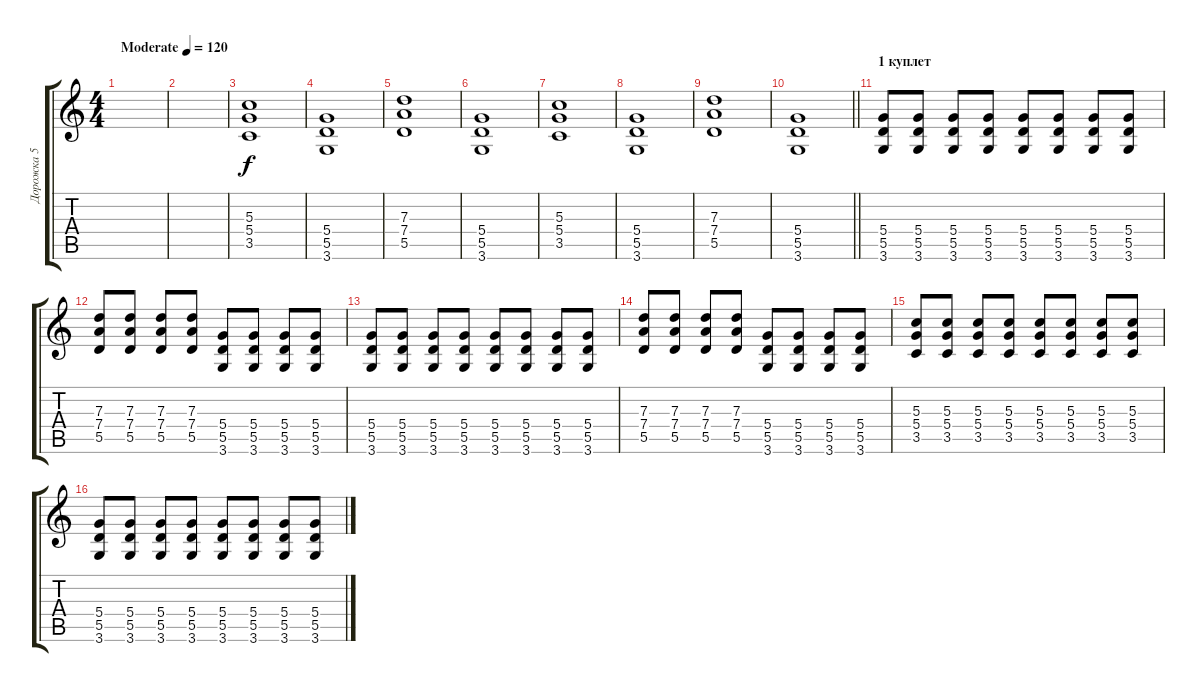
\track ("Дорожка 5" "Дорожка 5") {instrument overdrivenguitar}
\staff {score tabs}
\tuning (E4 B3 G3 D3 A2 E2) {hide}
\ts (4 4)
\tempo (120 "Moderate")
\clef g2
\ks c
|
|
(5.3 5.4 3.5).1 |
(5.4 5.5 3.6).1 |
(7.3 7.4 5.5).1 |
(5.4 5.5 3.6).1 |
(5.3 5.4 3.5).1 |
(5.4 5.5 3.6).1 |
(7.3 7.4 5.5).1 |
\barLineRight lightlight
(5.4 5.5 3.6).1 |
\section ("" "1 куплет")
(5.4 5.5 3.6).8 (5.4 5.5 3.6).8 (5.4 5.5 3.6).8 (5.4 5.5 3.6).8 (5.4 5.5 3.6).8 (5.4 5.5 3.6).8 (5.4 5.5 3.6).8 (5.4 5.5 3.6).8 |
(7.3 7.4 5.5).8 (7.3 7.4 5.5).8 (7.3 7.4 5.5).8 (7.3 7.4 5.5).8 (5.4 5.5 3.6).8 (5.4 5.5 3.6).8 (5.4 5.5 3.6).8 (5.4 5.5 3.6).8 |
(5.4 5.5 3.6).8 (5.4 5.5 3.6).8 (5.4 5.5 3.6).8 (5.4 5.5 3.6).8 (5.4 5.5 3.6).8 (5.4 5.5 3.6).8 (5.4 5.5 3.6).8 (5.4 5.5 3.6).8 |
(7.3 7.4 5.5).8 (7.3 7.4 5.5).8 (7.3 7.4 5.5).8 (7.3 7.4 5.5).8 (5.4 5.5 3.6).8 (5.4 5.5 3.6).8 (5.4 5.5 3.6).8 (5.4 5.5 3.6).8 |
(5.3 5.4 3.5).8 (5.3 5.4 3.5).8 (5.3 5.4 3.5).8 (5.3 5.4 3.5).8 (5.3 5.4 3.5).8 (5.3 5.4 3.5).8 (5.3 5.4 3.5).8 (5.3 5.4 3.5).8 |
(5.4 5.5 3.6).8 (5.4 5.5 3.6).8 (5.4 5.5 3.6).8 (5.4 5.5 3.6).8 (5.4 5.5 3.6).8 (5.4 5.5 3.6).8 (5.4 5.5 3.6).8 (5.4 5.5 3.6).8
